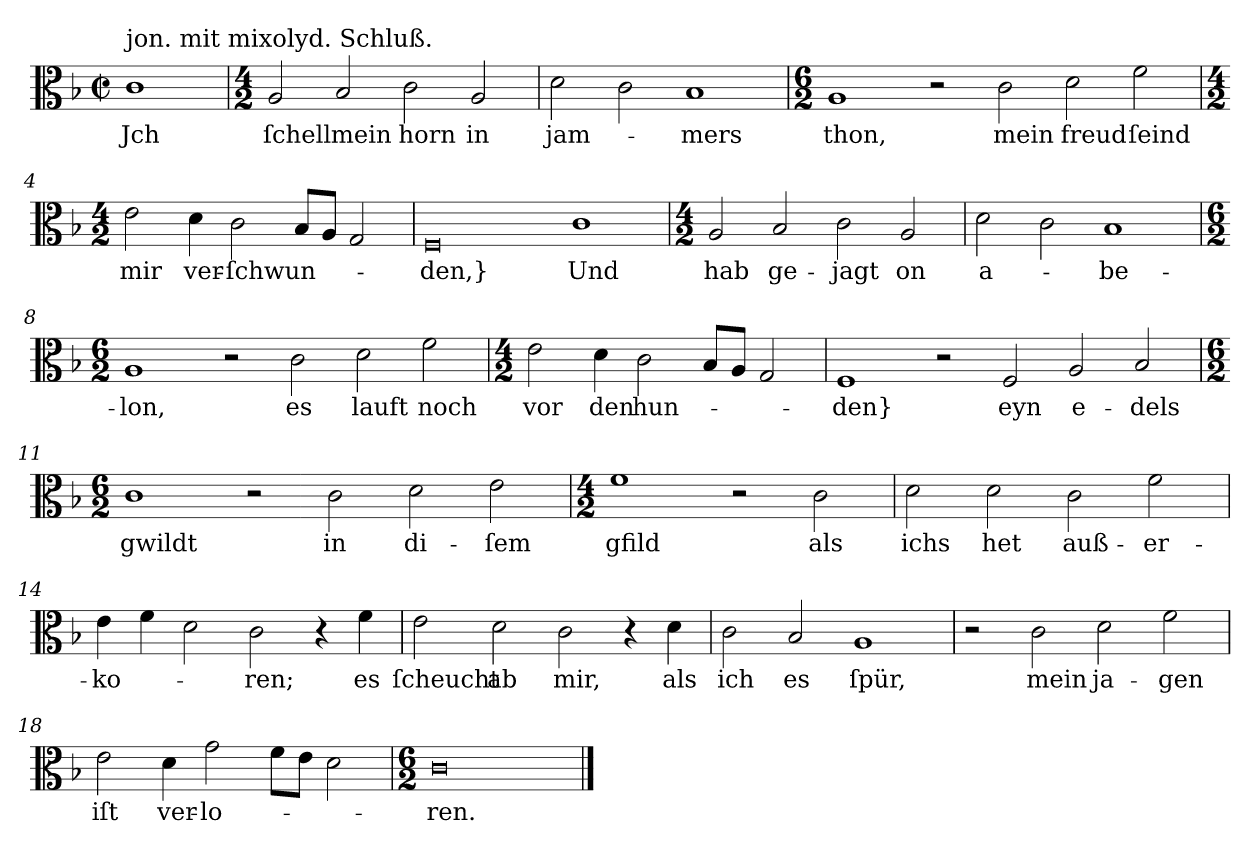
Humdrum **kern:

**kern	**text
*part1	*part1
*staff1	*staff1
*clefC3	*
*k[b-]	*
*F:ion	*
*M6/2	*
*met(c|)	*
=	=
!LO:TX:a:t=jon. mit mixolyd. Schluß.	!
1c	Jch
=1	=1
*M4/2	*
2A	ſchell
2B-	mein
2c	horn
2A	in
=2	=2
2d	jam-
2c	.
1B-	-mers
=3	=3
*M6/2	*
1A	thon,
2r	.
2c	mein
2d	freud
2f	ſeind
=4	=4
*M4/2	*
2e	mir
4d	ver-
2c	-ſchwun-
8B-L	.
8AJ	.
2G	.
=5	=5
0F	-den,}
1c	Und
=6	=6
*M4/2	*
2A	hab
2B-	ge-
2c	-jagt
2A	on
=2	=2
2d	a-
2c	.
1B-	-be-
=8	=8
*M6/2	*
1A	-lon,
2r	.
2c	es
2d	lauft
2f	noch
=9	=9
*M4/2	*
2e	vor
4d	den
2c	hun-
8B-L	.
8AJ	.
2G	.
=10	=10
1F	-den}
2r	.
2F	eyn
2A	e-
2B-	-dels
=11	=11
*M6/2	*
1c	gwildt
2r	.
2c	in
2d	di-
2e	-ſem
=12	=12
*M4/2	*
1f	gfild
2r	.
2c	als
=13	=13
2d	ichs
2d	het
2c	auß-
2f	-er-
=14	=14
4e	-ko-
4f	.
2d	.
2c	-ren;
4r	.
4f	es
=15	=15
2e	ſcheucht
2d	ab
2c	mir,
4r	.
4d	als
=16	=16
2c	ich
2B-	es
1A	ſpür,
=17	=17
2r	.
2c	mein
2d	ja-
2f	-gen
=18	=18
2e	iſt
4d	ver-
2g	-lo-
8fL	.
8eJ	.
2d	.
=19	=19
*M6/2	*
0c	-ren.
==	==
*-	*-
